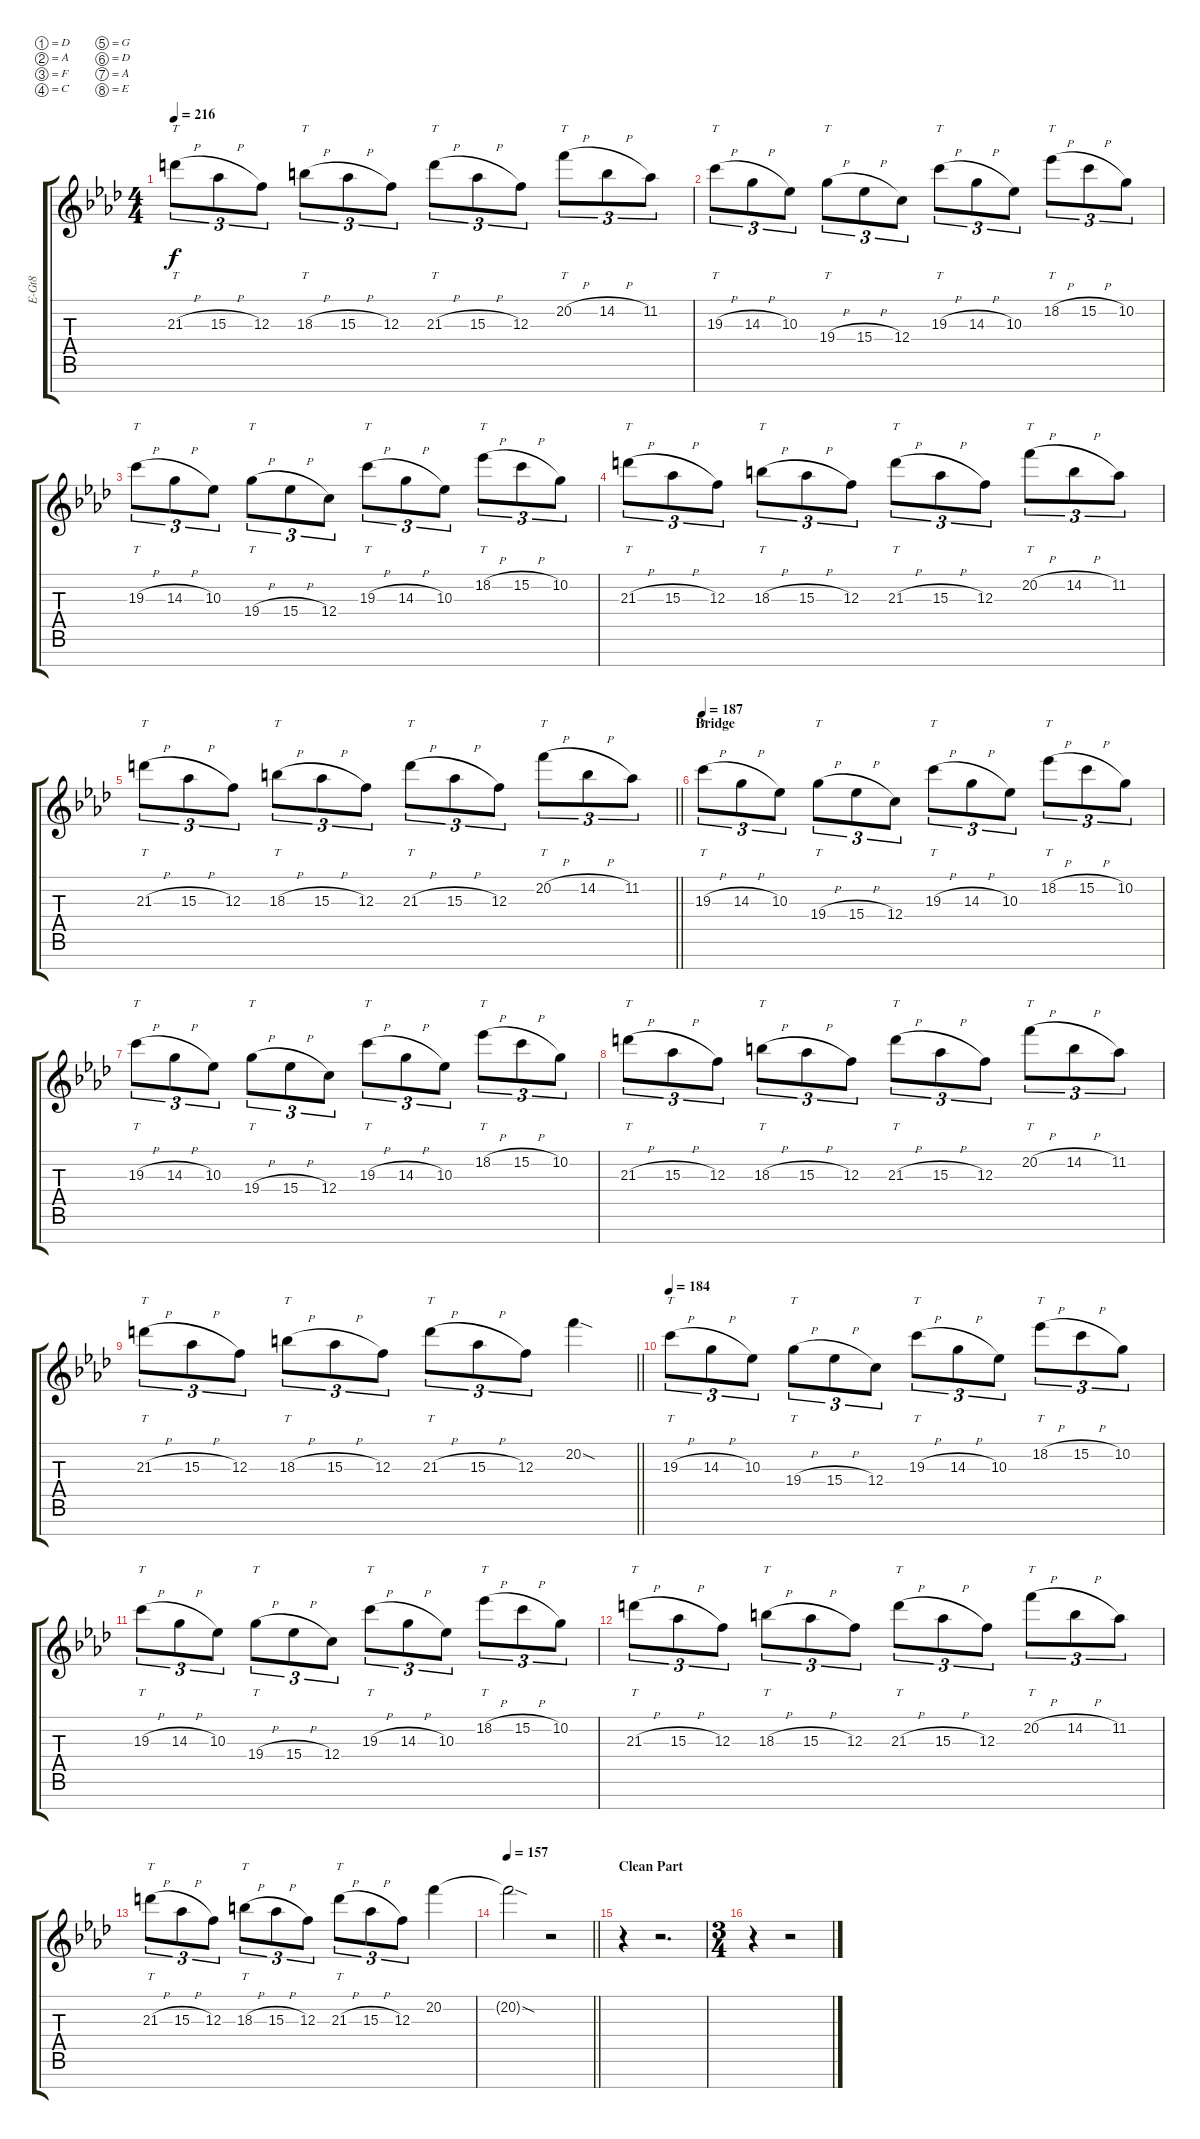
\bracketExtendMode groupsimilarinstruments
\otherSystemsTrackNameOrientation horizontal
\track ("Simon Girard" "E-Gt8") {instrument distortionguitar}
\staff {score tabs}
\tuning (D4 A3 F3 C3 G2 D2 A1 E1)
\ts (4 4)
\tempo 216
\clef g2
\ks ab
21.3{h acc forcenatural}.8{tt tu (3 2) dy f beam Down} 15.3{h acc b}.8{tu (3 2) beam Down} 12.3{acc forcenatural}.8{tu (3 2) beam Down} 18.3{h acc #}.8{tt tu (3 2) beam Down} 15.3{h acc b}.8{tu (3 2) beam Down} 12.3{acc forcenatural}.8{tu (3 2) beam Down} 21.3{h acc forcenatural}.8{tt tu (3 2) beam Down} 15.3{h acc b}.8{tu (3 2) beam Down} 12.3{acc forcenatural}.8{tu (3 2) beam Down} 20.2{h acc forcenatural}.8{tt tu (3 2) beam Down} 14.2{h acc #}.8{tu (3 2) beam Down} 11.2{acc b}.8{tu (3 2) beam Down} |
19.3{h acc forcenatural}.8{tt tu (3 2) beam Down} 14.3{h acc forcenatural}.8{tu (3 2) beam Down} 10.3{acc forcenatural}.8{tu (3 2) beam Down} 19.4{h acc forcenatural}.8{tt tu (3 2) beam Down} 15.4{h acc forcenatural}.8{tu (3 2) beam Down} 12.4{acc forcenatural}.8{tu (3 2) beam Down} 19.3{h acc forcenatural}.8{tt tu (3 2) beam Down} 14.3{h acc forcenatural}.8{tu (3 2) beam Down} 10.3{acc forcenatural}.8{tu (3 2) beam Down} 18.2{h acc forcenatural}.8{tt tu (3 2) beam Down} 15.2{h acc forcenatural}.8{tu (3 2) beam Down} 10.2{acc forcenatural}.8{tu (3 2) beam Down} |
19.3{h acc forcenatural}.8{tt tu (3 2) beam Down} 14.3{h acc forcenatural}.8{tu (3 2) beam Down} 10.3{acc forcenatural}.8{tu (3 2) beam Down} 19.4{h acc forcenatural}.8{tt tu (3 2) beam Down} 15.4{h acc forcenatural}.8{tu (3 2) beam Down} 12.4{acc forcenatural}.8{tu (3 2) beam Down} 19.3{h acc forcenatural}.8{tt tu (3 2) beam Down} 14.3{h acc forcenatural}.8{tu (3 2) beam Down} 10.3{acc forcenatural}.8{tu (3 2) beam Down} 18.2{h acc forcenatural}.8{tt tu (3 2) beam Down} 15.2{h acc forcenatural}.8{tu (3 2) beam Down} 10.2{acc forcenatural}.8{tu (3 2) beam Down} |
21.3{h acc forcenatural}.8{tt tu (3 2) beam Down} 15.3{h acc b}.8{tu (3 2) beam Down} 12.3{acc forcenatural}.8{tu (3 2) beam Down} 18.3{h acc #}.8{tt tu (3 2) beam Down} 15.3{h acc b}.8{tu (3 2) beam Down} 12.3{acc forcenatural}.8{tu (3 2) beam Down} 21.3{h acc forcenatural}.8{tt tu (3 2) beam Down} 15.3{h acc b}.8{tu (3 2) beam Down} 12.3{acc forcenatural}.8{tu (3 2) beam Down} 20.2{h acc forcenatural}.8{tt tu (3 2) beam Down} 14.2{h acc #}.8{tu (3 2) beam Down} 11.2{acc b}.8{tu (3 2) beam Down} |
\barLineRight lightlight
21.3{h acc forcenatural}.8{tt tu (3 2) beam Down} 15.3{h acc b}.8{tu (3 2) beam Down} 12.3{acc forcenatural}.8{tu (3 2) beam Down} 18.3{h acc #}.8{tt tu (3 2) beam Down} 15.3{h acc b}.8{tu (3 2) beam Down} 12.3{acc forcenatural}.8{tu (3 2) beam Down} 21.3{h acc forcenatural}.8{tt tu (3 2) beam Down} 15.3{h acc b}.8{tu (3 2) beam Down} 12.3{acc forcenatural}.8{tu (3 2) beam Down} 20.2{h acc forcenatural}.8{tt tu (3 2) beam Down} 14.2{h acc #}.8{tu (3 2) beam Down} 11.2{acc b}.8{tu (3 2) beam Down} |
\section ("" "Bridge ")
\tempo 187
19.3{h acc forcenatural}.8{tt tu (3 2) beam Down} 14.3{h acc forcenatural}.8{tu (3 2) beam Down} 10.3{acc forcenatural}.8{tu (3 2) beam Down} 19.4{h acc forcenatural}.8{tt tu (3 2) beam Down} 15.4{h acc forcenatural}.8{tu (3 2) beam Down} 12.4{acc forcenatural}.8{tu (3 2) beam Down} 19.3{h acc forcenatural}.8{tt tu (3 2) beam Down} 14.3{h acc forcenatural}.8{tu (3 2) beam Down} 10.3{acc forcenatural}.8{tu (3 2) beam Down} 18.2{h acc forcenatural}.8{tt tu (3 2) beam Down} 15.2{h acc forcenatural}.8{tu (3 2) beam Down} 10.2{acc forcenatural}.8{tu (3 2) beam Down} |
19.3{h acc forcenatural}.8{tt tu (3 2) beam Down} 14.3{h acc forcenatural}.8{tu (3 2) beam Down} 10.3{acc forcenatural}.8{tu (3 2) beam Down} 19.4{h acc forcenatural}.8{tt tu (3 2) beam Down} 15.4{h acc forcenatural}.8{tu (3 2) beam Down} 12.4{acc forcenatural}.8{tu (3 2) beam Down} 19.3{h acc forcenatural}.8{tt tu (3 2) beam Down} 14.3{h acc forcenatural}.8{tu (3 2) beam Down} 10.3{acc forcenatural}.8{tu (3 2) beam Down} 18.2{h acc forcenatural}.8{tt tu (3 2) beam Down} 15.2{h acc forcenatural}.8{tu (3 2) beam Down} 10.2{acc forcenatural}.8{tu (3 2) beam Down} |
21.3{h acc forcenatural}.8{tt tu (3 2) beam Down} 15.3{h acc b}.8{tu (3 2) beam Down} 12.3{acc forcenatural}.8{tu (3 2) beam Down} 18.3{h acc #}.8{tt tu (3 2) beam Down} 15.3{h acc b}.8{tu (3 2) beam Down} 12.3{acc forcenatural}.8{tu (3 2) beam Down} 21.3{h acc forcenatural}.8{tt tu (3 2) beam Down} 15.3{h acc b}.8{tu (3 2) beam Down} 12.3{acc forcenatural}.8{tu (3 2) beam Down} 20.2{h acc forcenatural}.8{tt tu (3 2) beam Down} 14.2{h acc #}.8{tu (3 2) beam Down} 11.2{acc b}.8{tu (3 2) beam Down} |
\barLineRight lightlight
21.3{h acc forcenatural}.8{tt tu (3 2) beam Down} 15.3{h acc b}.8{tu (3 2) beam Down} 12.3{acc forcenatural}.8{tu (3 2) beam Down} 18.3{h acc #}.8{tt tu (3 2) beam Down} 15.3{h acc b}.8{tu (3 2) beam Down} 12.3{acc forcenatural}.8{tu (3 2) beam Down} 21.3{h acc forcenatural}.8{tt tu (3 2) beam Down} 15.3{h acc b}.8{tu (3 2) beam Down} 12.3{acc forcenatural}.8{tu (3 2) beam Down} 20.2{sod acc forcenatural}.4{beam Down} |
\tempo 184
19.3{h acc forcenatural}.8{tt tu (3 2) beam Down} 14.3{h acc forcenatural}.8{tu (3 2) beam Down} 10.3{acc forcenatural}.8{tu (3 2) beam Down} 19.4{h acc forcenatural}.8{tt tu (3 2) beam Down} 15.4{h acc forcenatural}.8{tu (3 2) beam Down} 12.4{acc forcenatural}.8{tu (3 2) beam Down} 19.3{h acc forcenatural}.8{tt tu (3 2) beam Down} 14.3{h acc forcenatural}.8{tu (3 2) beam Down} 10.3{acc forcenatural}.8{tu (3 2) beam Down} 18.2{h acc forcenatural}.8{tt tu (3 2) beam Down} 15.2{h acc forcenatural}.8{tu (3 2) beam Down} 10.2{acc forcenatural}.8{tu (3 2) beam Down} |
19.3{h acc forcenatural}.8{tt tu (3 2) beam Down} 14.3{h acc forcenatural}.8{tu (3 2) beam Down} 10.3{acc forcenatural}.8{tu (3 2) beam Down} 19.4{h acc forcenatural}.8{tt tu (3 2) beam Down} 15.4{h acc forcenatural}.8{tu (3 2) beam Down} 12.4{acc forcenatural}.8{tu (3 2) beam Down} 19.3{h acc forcenatural}.8{tt tu (3 2) beam Down} 14.3{h acc forcenatural}.8{tu (3 2) beam Down} 10.3{acc forcenatural}.8{tu (3 2) beam Down} 18.2{h acc forcenatural}.8{tt tu (3 2) beam Down} 15.2{h acc forcenatural}.8{tu (3 2) beam Down} 10.2{acc forcenatural}.8{tu (3 2) beam Down} |
21.3{h acc forcenatural}.8{tt tu (3 2) beam Down} 15.3{h acc b}.8{tu (3 2) beam Down} 12.3{acc forcenatural}.8{tu (3 2) beam Down} 18.3{h acc #}.8{tt tu (3 2) beam Down} 15.3{h acc b}.8{tu (3 2) beam Down} 12.3{acc forcenatural}.8{tu (3 2) beam Down} 21.3{h acc forcenatural}.8{tt tu (3 2) beam Down} 15.3{h acc b}.8{tu (3 2) beam Down} 12.3{acc forcenatural}.8{tu (3 2) beam Down} 20.2{h acc forcenatural}.8{tt tu (3 2) beam Down} 14.2{h acc #}.8{tu (3 2) beam Down} 11.2{acc b}.8{tu (3 2) beam Down} |
21.3{h acc forcenatural}.8{tt tu (3 2) beam Down} 15.3{h acc b}.8{tu (3 2) beam Down} 12.3{acc forcenatural}.8{tu (3 2) beam Down} 18.3{h acc #}.8{tt tu (3 2) beam Down} 15.3{h acc b}.8{tu (3 2) beam Down} 12.3{acc forcenatural}.8{tu (3 2) beam Down} 21.3{h acc forcenatural}.8{tt tu (3 2) beam Down} 15.3{h acc b}.8{tu (3 2) beam Down} 12.3{acc forcenatural}.8{tu (3 2) beam Down} 20.2{acc forcenatural}.4{beam Down} |
\tempo 157
\barLineRight lightlight
20.2{sod t acc forcenatural}.2{beam Down} r.2{beam Down} |
\section ("" "Clean Part")
r.4{beam Down} r.2{d beam Down} |
\ts (3 4)
\beaming (8 2 2 2 2)
r.4{beam Down} r.2{beam Down}
